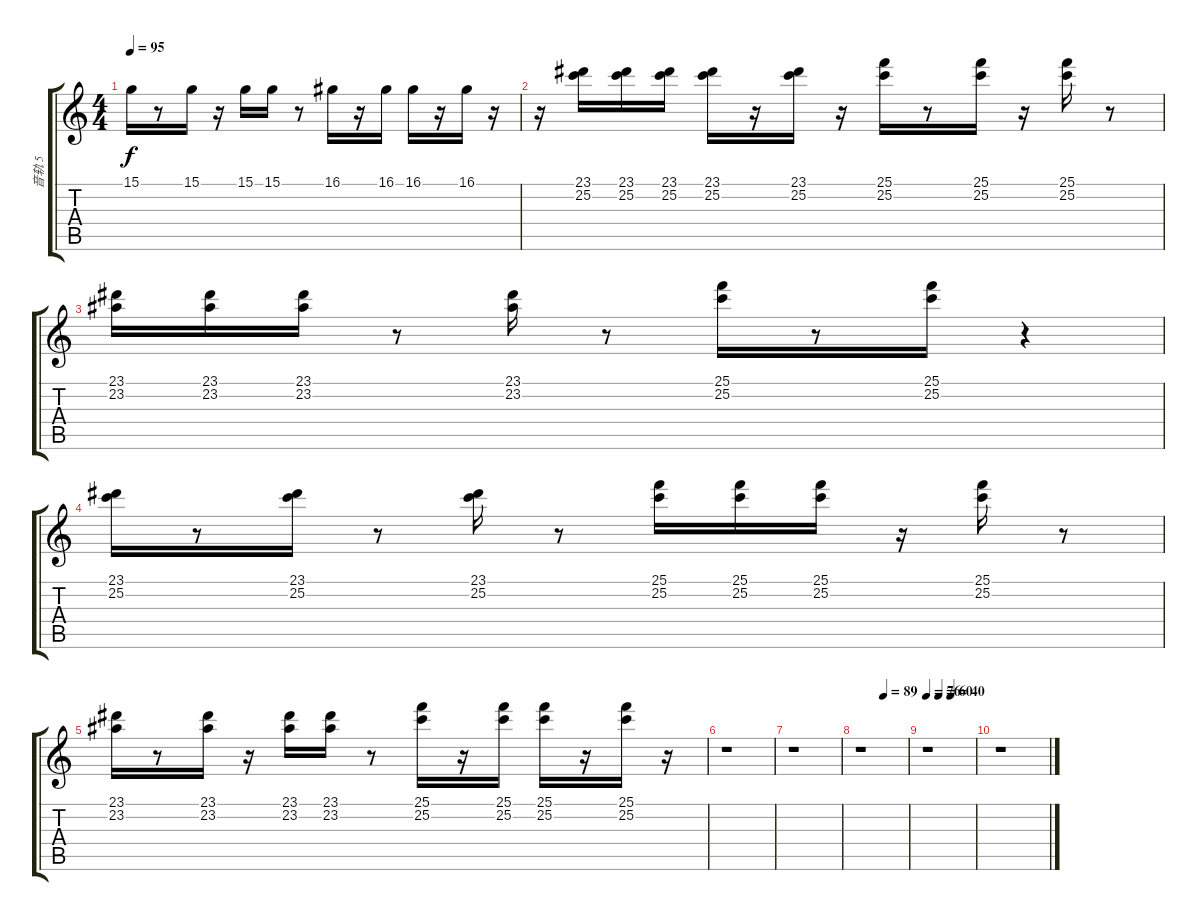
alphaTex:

\track ("音轨 5" "音轨 5") {instrument stringensemble1}
\staff {score tabs}
\tuning (E4 B3 G3 D3 A2 E2) {hide}
\ts (4 4)
\tempo 95
\clef g2
\ks c
15.1.16{dy f} r.8 15.1.16 r.16 15.1.16 15.1.16 r.8 16.1.16 r.16 16.1.16 16.1.16 r.16 16.1.16 r.16 |
r.16 (23.1 25.2).16 (23.1 25.2).16 (23.1 25.2).16 (23.1 25.2).16 r.16 (23.1 25.2).16 r.16 (25.1 25.2).16 r.8 (25.1 25.2).16 r.16 (25.1 25.2).16 r.8 |
(23.1 23.2).16 (23.1 23.2).16 (23.1 23.2).16 r.8 (23.1 23.2).16 r.8 (25.1 25.2).16 r.8 (25.1 25.2).16 r.4 |
(23.1 25.2).16 r.8 (23.1 25.2).16 r.8 (23.1 25.2).16 r.8 (25.1 25.2).16 (25.1 25.2).16 (25.1 25.2).16 r.16 (25.1 25.2).16 r.8 |
(23.1 23.2).16 r.8 (23.1 23.2).16 r.16 (23.1 23.2).16 (23.1 23.2).16 r.8 (25.1 25.2).16 r.16 (25.1 25.2).16 (25.1 25.2).16 r.16 (25.1 25.2).16 r.16 |
r.1 |
r.1 |
\tempo (89 0.5)
r.1 |
\tempo 76
\tempo (60 0.25)
\tempo (40 0.5)
r.1 |
r.1
